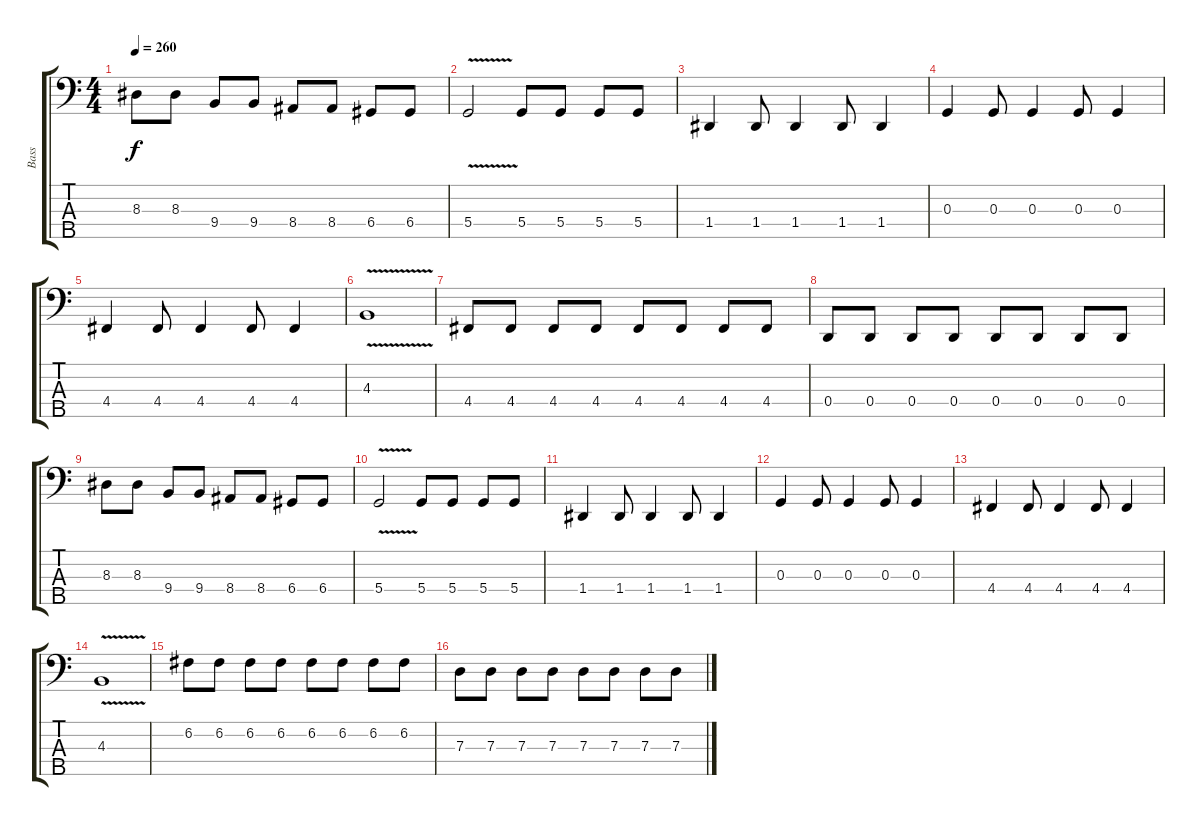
\track ("Bass" "Bass") {instrument electricbassfinger}
\staff {score tabs}
\tuning (F2 C2 G1 D1 A0) {hide}
\ts (4 4)
\tempo 260
\clef f4
\ks c
8.3.8{dy f} 8.3.8 9.4.8 9.4.8 8.4.8 8.4.8 6.4.8 6.4.8 |
5.4{v}.2 5.4.8 5.4.8 5.4.8 5.4.8 |
1.4.4 1.4.8 1.4.4 1.4.8 1.4.4 |
0.3.4 0.3.8 0.3.4 0.3.8 0.3.4 |
4.4.4 4.4.8 4.4.4 4.4.8 4.4.4 |
4.3{v}.1 |
4.4.8 4.4.8 4.4.8 4.4.8 4.4.8 4.4.8 4.4.8 4.4.8 |
0.4.8 0.4.8 0.4.8 0.4.8 0.4.8 0.4.8 0.4.8 0.4.8 |
8.3.8 8.3.8 9.4.8 9.4.8 8.4.8 8.4.8 6.4.8 6.4.8 |
5.4{v}.2 5.4.8 5.4.8 5.4.8 5.4.8 |
1.4.4 1.4.8 1.4.4 1.4.8 1.4.4 |
0.3.4 0.3.8 0.3.4 0.3.8 0.3.4 |
4.4.4 4.4.8 4.4.4 4.4.8 4.4.4 |
4.3{v}.1 |
6.2.8 6.2.8 6.2.8 6.2.8 6.2.8 6.2.8 6.2.8 6.2.8 |
7.3.8 7.3.8 7.3.8 7.3.8 7.3.8 7.3.8 7.3.8 7.3.8
